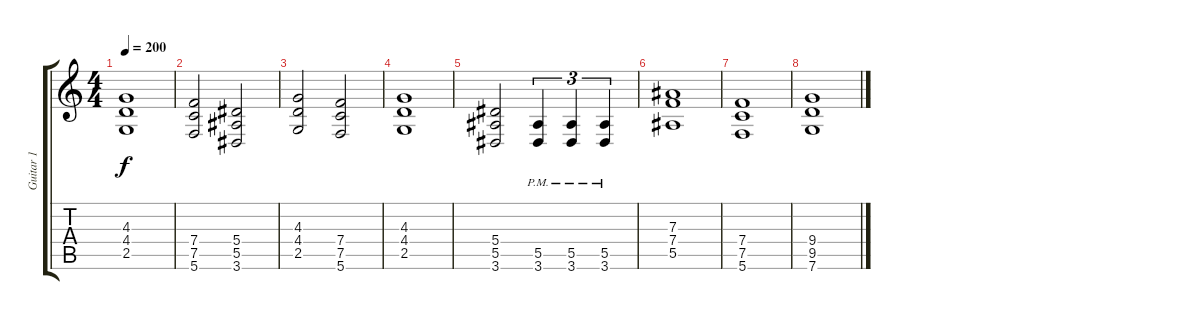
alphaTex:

\track ("Guitar 1" "Guitar 1") {instrument distortionguitar}
\staff {score tabs}
\tuning (C4 G3 Eb3 Bb2 F2 C2) {hide}
\ts (4 4)
\tempo 200
\clef g2
\ks c
(4.3 4.4 2.5).1{dy f} |
(7.4 7.5 5.6).2 (5.4 5.5 3.6).2 |
(4.3 4.4 2.5).2 (7.4 7.5 5.6).2 |
(4.3 4.4 2.5).1 |
(5.4 5.5 3.6).2 (5.5{pm} 3.6{pm}).4{tu (3 2)} (5.5{pm} 3.6{pm}).4{tu (3 2)} (5.5{pm} 3.6{pm}).4{tu (3 2)} |
(7.3 7.4 5.5).1 |
(7.4 7.5 5.6).1 |
(9.4 9.5 7.6).1
